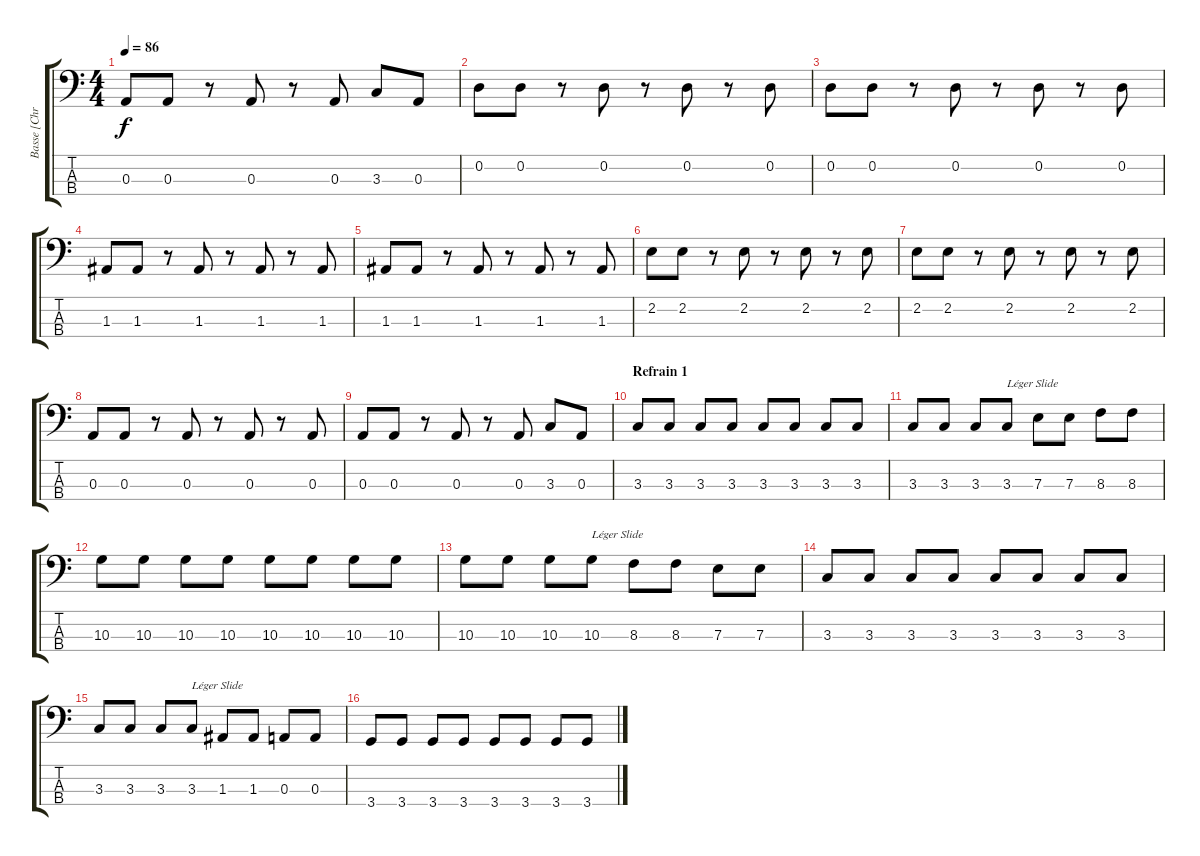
\track ("Basse [Christopher Wolstenholme]" "Basse [Chr") {instrument electricbassfinger}
\staff {score tabs}
\tuning (G2 D2 A1 E1) {hide}
\ts (4 4)
\tempo 86
\clef f4
\ks c
0.3.8{dy f} 0.3.8 r.8 0.3.8 r.8 0.3.8 3.3.8 0.3.8 |
0.2.8 0.2.8 r.8 0.2.8 r.8 0.2.8 r.8 0.2.8 |
0.2.8 0.2.8 r.8 0.2.8 r.8 0.2.8 r.8 0.2.8 |
1.3.8 1.3.8 r.8 1.3.8 r.8 1.3.8 r.8 1.3.8 |
1.3.8 1.3.8 r.8 1.3.8 r.8 1.3.8 r.8 1.3.8 |
2.2.8 2.2.8 r.8 2.2.8 r.8 2.2.8 r.8 2.2.8 |
2.2.8 2.2.8 r.8 2.2.8 r.8 2.2.8 r.8 2.2.8 |
0.3.8 0.3.8 r.8 0.3.8 r.8 0.3.8 r.8 0.3.8 |
0.3.8 0.3.8 r.8 0.3.8 r.8 0.3.8 3.3.8 0.3.8 |
\section ("" "Refrain 1")
3.3.8 3.3.8 3.3.8 3.3.8 3.3.8 3.3.8 3.3.8 3.3.8 |
3.3.8 3.3.8 3.3.8 3.3.8{txt "Léger Slide"} 7.3.8 7.3.8 8.3.8 8.3.8 |
10.3.8 10.3.8 10.3.8 10.3.8 10.3.8 10.3.8 10.3.8 10.3.8 |
10.3.8 10.3.8 10.3.8 10.3.8{txt "Léger Slide"} 8.3.8 8.3.8 7.3.8 7.3.8 |
3.3.8 3.3.8 3.3.8 3.3.8 3.3.8 3.3.8 3.3.8 3.3.8 |
3.3.8 3.3.8 3.3.8 3.3.8{txt "Léger Slide"} 1.3.8 1.3.8 0.3.8 0.3.8 |
3.4.8 3.4.8 3.4.8 3.4.8 3.4.8 3.4.8 3.4.8 3.4.8
